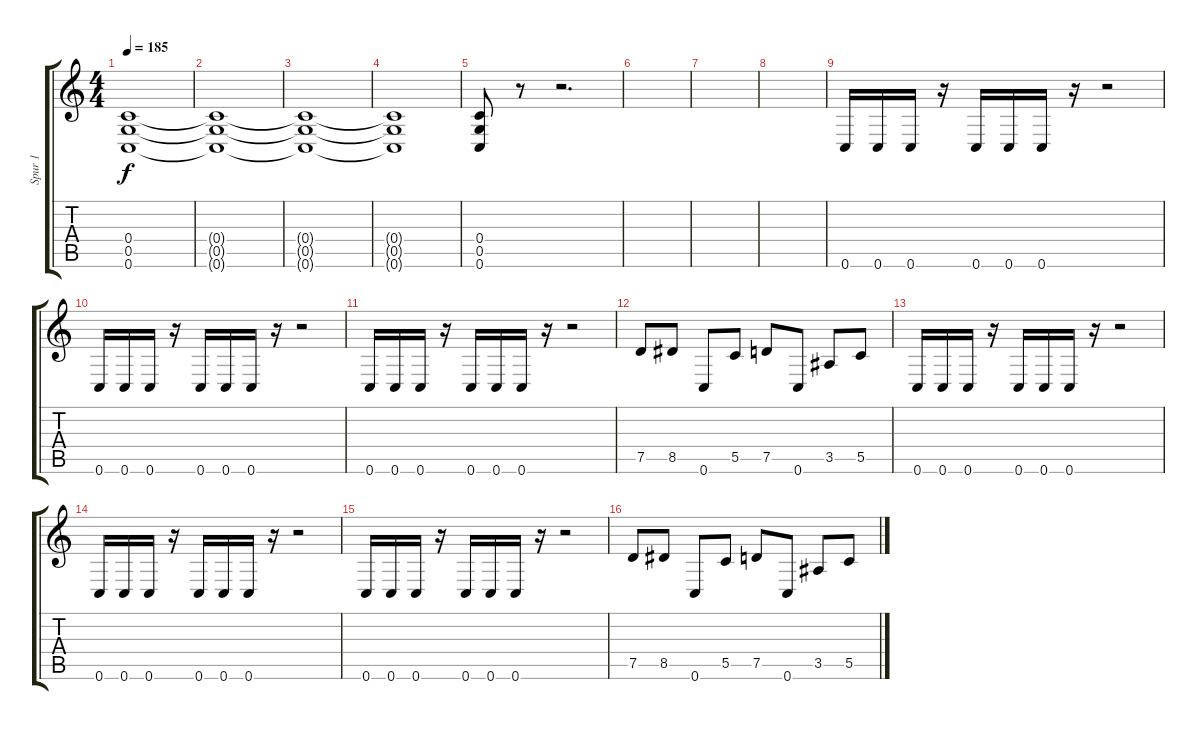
\track ("Spur 1" "Spur 1") {instrument distortionguitar}
\staff {score tabs}
\tuning (D4 A3 F3 C3 G2 C2) {hide}
\ts (4 4)
\tempo 185
\clef g2
\ks c
(0.4 0.5 0.6).1{dy f volume 9 instrument distortionguitar} |
(0.4{t} 0.5{t} 0.6{t}).1 |
(0.4{t} 0.5{t} 0.6{t}).1 |
(0.4{t} 0.5{t} 0.6{t}).1 |
(0.4 0.5 0.6).8 r.8 r.2{d} |
|
|
|
0.6.16{volume 16} 0.6.16 0.6.16 r.16 0.6.16 0.6.16 0.6.16 r.16 r.2 |
0.6.16 0.6.16 0.6.16 r.16 0.6.16 0.6.16 0.6.16 r.16 r.2 |
0.6.16 0.6.16 0.6.16 r.16 0.6.16 0.6.16 0.6.16 r.16 r.2 |
7.5.8 8.5.8 0.6.8 5.5.8 7.5.8 0.6.8 3.5.8 5.5.8 |
0.6.16 0.6.16 0.6.16 r.16 0.6.16 0.6.16 0.6.16 r.16 r.2 |
0.6.16 0.6.16 0.6.16 r.16 0.6.16 0.6.16 0.6.16 r.16 r.2 |
0.6.16 0.6.16 0.6.16 r.16 0.6.16 0.6.16 0.6.16 r.16 r.2 |
7.5.8 8.5.8 0.6.8 5.5.8 7.5.8 0.6.8 3.5.8 5.5.8
